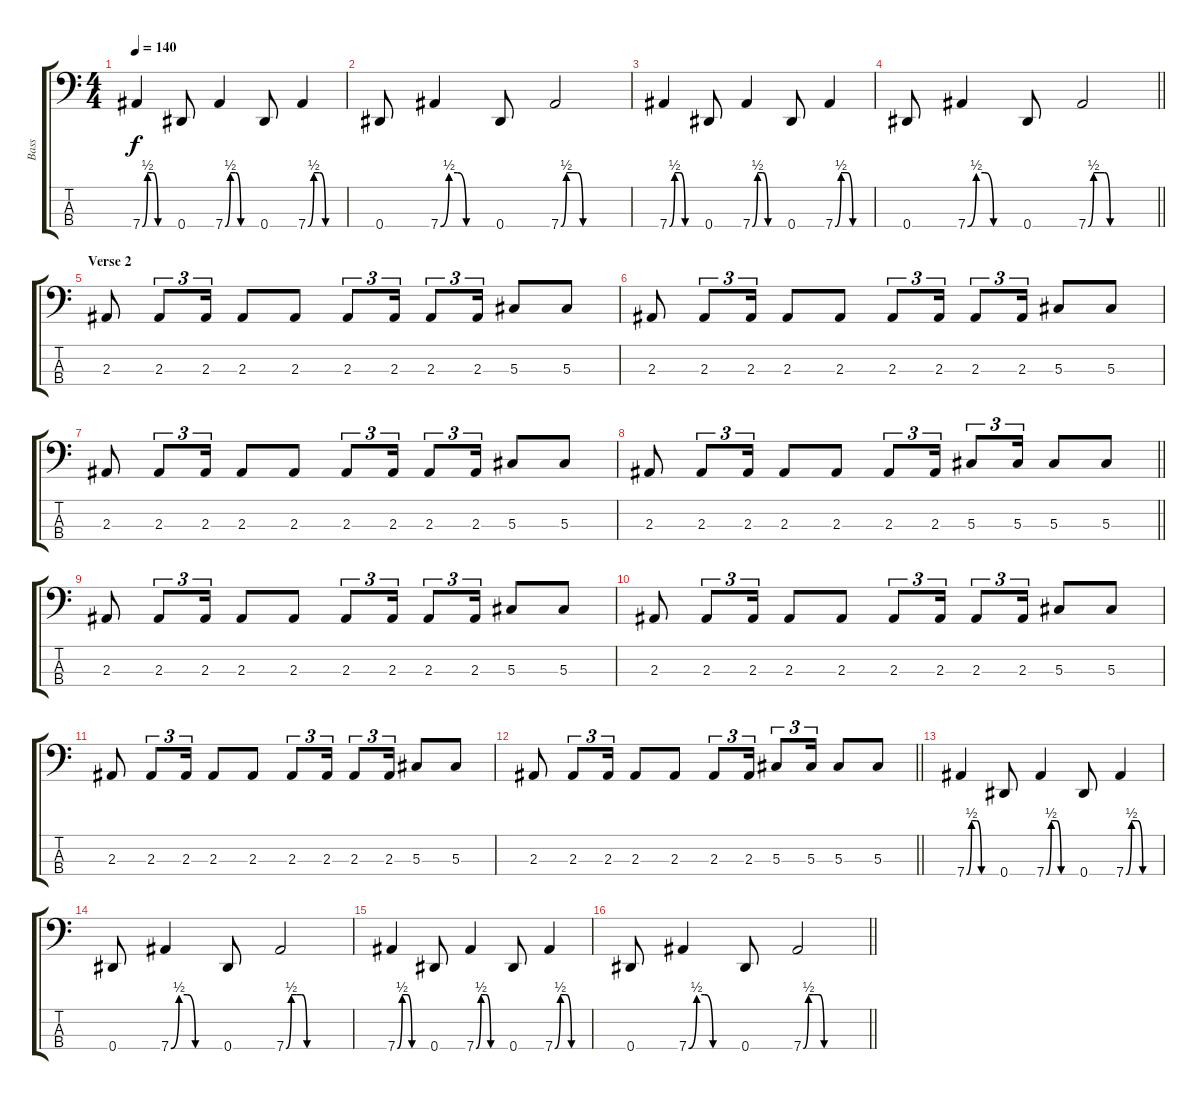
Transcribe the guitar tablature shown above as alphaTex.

\track ("Bass" "Bass") {instrument electricbassfinger}
\staff {score tabs}
\tuning (Gb2 Db2 Ab1 Eb1) {hide}
\ts (4 4)
\section ("" "")
\tempo 140
\clef f4
\ks c
7.4{be (custom 0 0 10 2 20 2 30 0 60 0)}.4{dy f} 0.4.8 7.4{be (custom 0 0 10 2 20 2 30 0 60 0)}.4 0.4.8 7.4{be (custom 0 0 10 2 20 2 30 0 60 0)}.4 |
0.4.8 7.4{be (custom 0 0 10 2 20 2 30 0 60 0)}.4 0.4.8 7.4{be (custom 0 0 5 2 10 2 15 2 20 0 30 0 60 0)}.2 |
7.4{be (custom 0 0 10 2 20 2 30 0 60 0)}.4 0.4.8 7.4{be (custom 0 0 10 2 20 2 30 0 60 0)}.4 0.4.8 7.4{be (custom 0 0 10 2 20 2 30 0 60 0)}.4 |
\barLineRight lightlight
0.4.8 7.4{be (custom 0 0 10 2 20 2 30 0 60 0)}.4 0.4.8 7.4{be (custom 0 0 5 2 10 2 15 2 20 0 30 0 60 0)}.2 |
\section ("" "Verse 2")
2.3.8 2.3.8{tu (3 2)} 2.3.16{tu (3 2)} 2.3.8 2.3.8 2.3.8{tu (3 2)} 2.3.16{tu (3 2)} 2.3.8{tu (3 2)} 2.3.16{tu (3 2)} 5.3.8 5.3.8 |
2.3.8 2.3.8{tu (3 2)} 2.3.16{tu (3 2)} 2.3.8 2.3.8 2.3.8{tu (3 2)} 2.3.16{tu (3 2)} 2.3.8{tu (3 2)} 2.3.16{tu (3 2)} 5.3.8 5.3.8 |
2.3.8 2.3.8{tu (3 2)} 2.3.16{tu (3 2)} 2.3.8 2.3.8 2.3.8{tu (3 2)} 2.3.16{tu (3 2)} 2.3.8{tu (3 2)} 2.3.16{tu (3 2)} 5.3.8 5.3.8 |
\barLineRight lightlight
2.3.8 2.3.8{tu (3 2)} 2.3.16{tu (3 2)} 2.3.8 2.3.8 2.3.8{tu (3 2)} 2.3.16{tu (3 2)} 5.3.8{tu (3 2)} 5.3.16{tu (3 2)} 5.3.8 5.3.8 |
2.3.8 2.3.8{tu (3 2)} 2.3.16{tu (3 2)} 2.3.8 2.3.8 2.3.8{tu (3 2)} 2.3.16{tu (3 2)} 2.3.8{tu (3 2)} 2.3.16{tu (3 2)} 5.3.8 5.3.8 |
2.3.8 2.3.8{tu (3 2)} 2.3.16{tu (3 2)} 2.3.8 2.3.8 2.3.8{tu (3 2)} 2.3.16{tu (3 2)} 2.3.8{tu (3 2)} 2.3.16{tu (3 2)} 5.3.8 5.3.8 |
2.3.8 2.3.8{tu (3 2)} 2.3.16{tu (3 2)} 2.3.8 2.3.8 2.3.8{tu (3 2)} 2.3.16{tu (3 2)} 2.3.8{tu (3 2)} 2.3.16{tu (3 2)} 5.3.8 5.3.8 |
\barLineRight lightlight
2.3.8 2.3.8{tu (3 2)} 2.3.16{tu (3 2)} 2.3.8 2.3.8 2.3.8{tu (3 2)} 2.3.16{tu (3 2)} 5.3.8{tu (3 2)} 5.3.16{tu (3 2)} 5.3.8 5.3.8 |
\section ("" "")
7.4{be (custom 0 0 10 2 20 2 30 0 60 0)}.4 0.4.8 7.4{be (custom 0 0 10 2 20 2 30 0 60 0)}.4 0.4.8 7.4{be (custom 0 0 10 2 20 2 30 0 60 0)}.4 |
0.4.8 7.4{be (custom 0 0 10 2 20 2 30 0 60 0)}.4 0.4.8 7.4{be (custom 0 0 5 2 10 2 15 2 20 0 30 0 60 0)}.2 |
7.4{be (custom 0 0 10 2 20 2 30 0 60 0)}.4 0.4.8 7.4{be (custom 0 0 10 2 20 2 30 0 60 0)}.4 0.4.8 7.4{be (custom 0 0 10 2 20 2 30 0 60 0)}.4 |
\barLineRight lightlight
0.4.8 7.4{be (custom 0 0 10 2 20 2 30 0 60 0)}.4 0.4.8 7.4{be (custom 0 0 5 2 10 2 15 2 20 0 30 0 60 0)}.2
